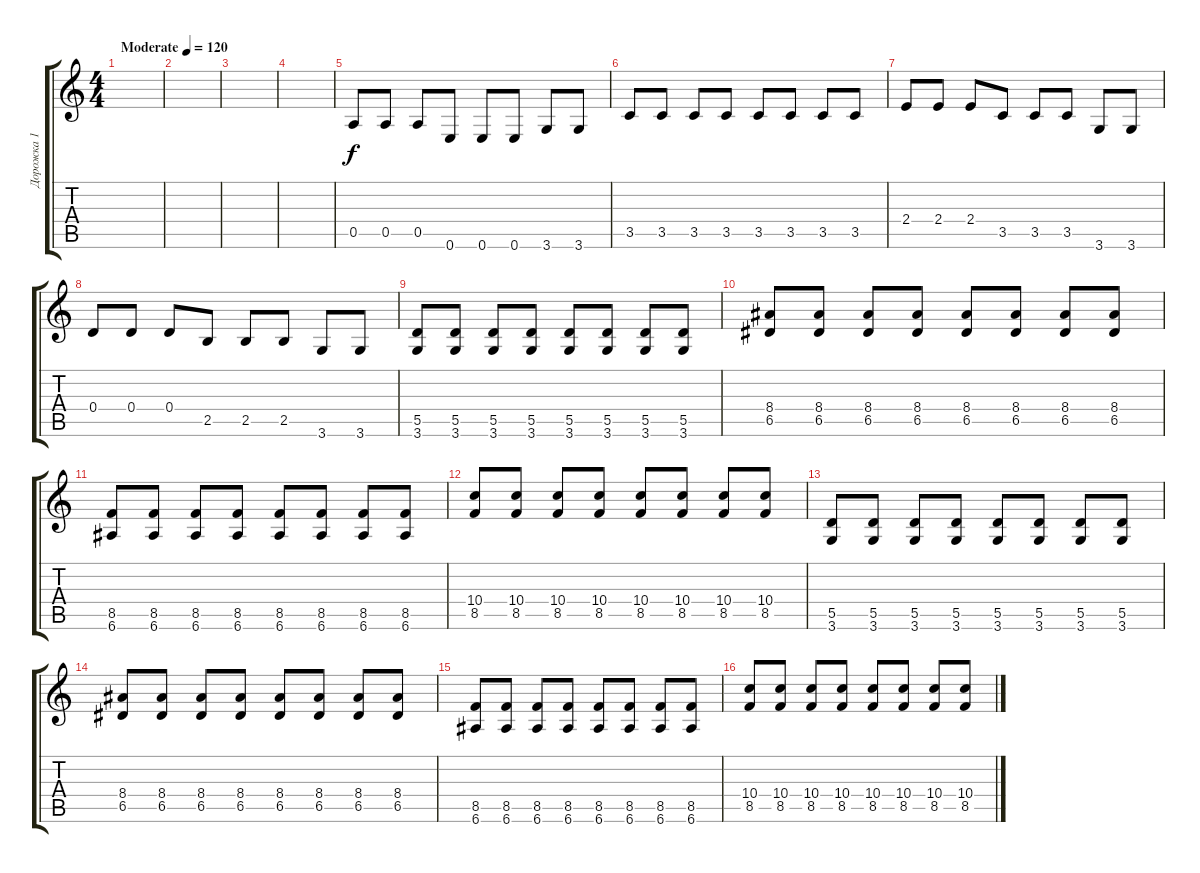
\track ("Дорожка 1" "Дорожка 1") {instrument overdrivenguitar}
\staff {score tabs}
\tuning (E4 B3 G3 D3 A2 E2) {hide}
\ts (4 4)
\tempo (120 "Moderate")
\clef g2
\ks c
|
|
|
|
0.5.8 0.5.8 0.5.8 0.6.8 0.6.8 0.6.8 3.6.8 3.6.8 |
3.5.8 3.5.8 3.5.8 3.5.8 3.5.8 3.5.8 3.5.8 3.5.8 |
2.4.8 2.4.8 2.4.8 3.5.8 3.5.8 3.5.8 3.6.8 3.6.8 |
0.4.8 0.4.8 0.4.8 2.5.8 2.5.8 2.5.8 3.6.8 3.6.8 |
(5.5 3.6).8 (5.5 3.6).8 (5.5 3.6).8 (5.5 3.6).8 (5.5 3.6).8 (5.5 3.6).8 (5.5 3.6).8 (5.5 3.6).8 |
(8.4 6.5).8 (8.4 6.5).8 (8.4 6.5).8 (8.4 6.5).8 (8.4 6.5).8 (8.4 6.5).8 (8.4 6.5).8 (8.4 6.5).8 |
(8.5 6.6).8 (8.5 6.6).8 (8.5 6.6).8 (8.5 6.6).8 (8.5 6.6).8 (8.5 6.6).8 (8.5 6.6).8 (8.5 6.6).8 |
(10.4 8.5).8 (10.4 8.5).8 (10.4 8.5).8 (10.4 8.5).8 (10.4 8.5).8 (10.4 8.5).8 (10.4 8.5).8 (10.4 8.5).8 |
(5.5 3.6).8 (5.5 3.6).8 (5.5 3.6).8 (5.5 3.6).8 (5.5 3.6).8 (5.5 3.6).8 (5.5 3.6).8 (5.5 3.6).8 |
(8.4 6.5).8 (8.4 6.5).8 (8.4 6.5).8 (8.4 6.5).8 (8.4 6.5).8 (8.4 6.5).8 (8.4 6.5).8 (8.4 6.5).8 |
(8.5 6.6).8 (8.5 6.6).8 (8.5 6.6).8 (8.5 6.6).8 (8.5 6.6).8 (8.5 6.6).8 (8.5 6.6).8 (8.5 6.6).8 |
(10.4 8.5).8 (10.4 8.5).8 (10.4 8.5).8 (10.4 8.5).8 (10.4 8.5).8 (10.4 8.5).8 (10.4 8.5).8 (10.4 8.5).8
